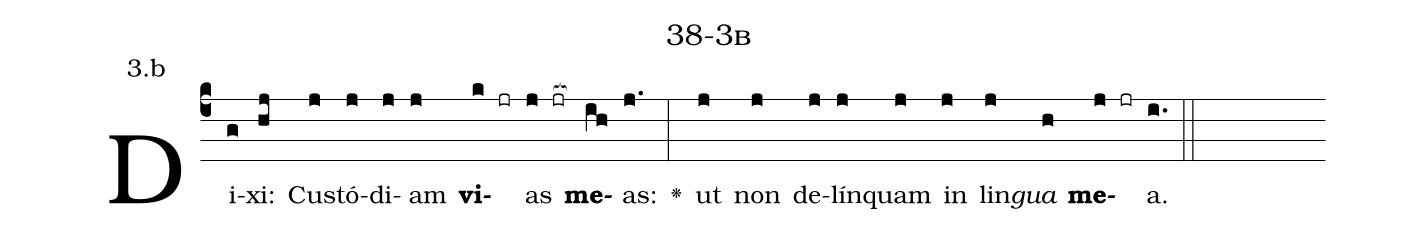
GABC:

name: 38-3b;
annotation: 3.b;
%%
(c4)Di(g)xi:(hj) Cus(j)tó(j)di(j)am(j) <b>vi</b>(k jr)as(j jr[ocb:1{]) <b>me</b>(ih[ocb:0}])as:(j.) <v>\greheightstar</v>(:) ut(j) non(j) de(j)lín(j)quam(j) in(j) lin(j)<i>gua</i>(h) <b>me</b>(j jr)a.(i.) (::)


%E(j) u(j) o(j) u(h) a(j) e.(i.) (::)
